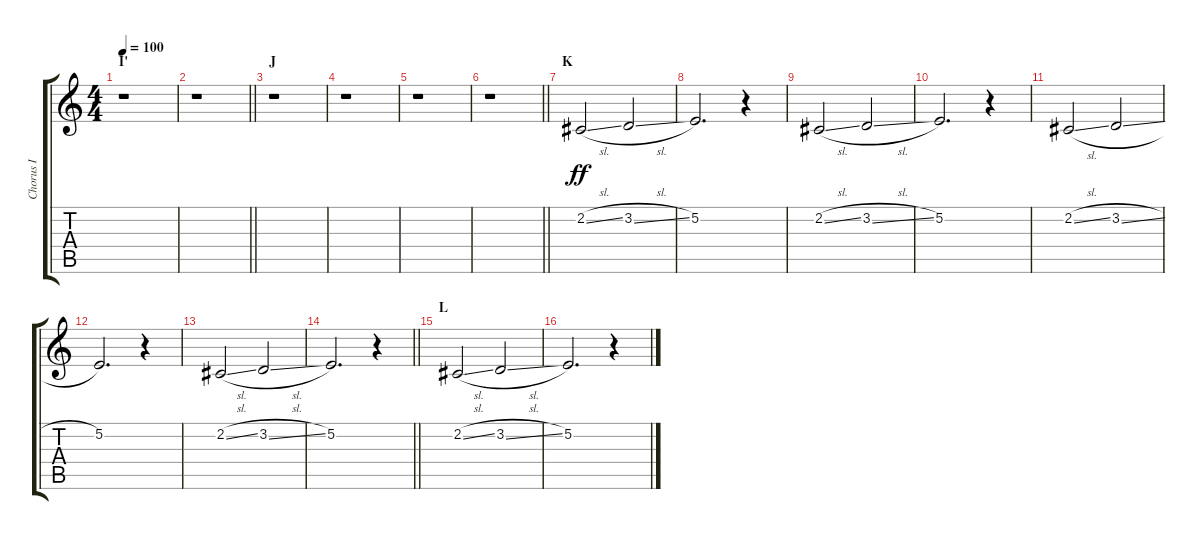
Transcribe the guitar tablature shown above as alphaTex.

\track ("Chorus I" "Chorus I") {instrument voiceoohs}
\staff {score tabs}
\tuning (E4 B3 G3 D3 A2 E2) {hide}
\ts (4 4)
\section ("" "I'")
\tempo 100
\clef g2
\ks c
r.1{dy fff} |
\barLineRight lightlight
r.1 |
\section ("" "J")
r.1 |
r.1 |
r.1 |
\barLineRight lightlight
r.1 |
\section ("" "K")
2.2{sl}.2{dy ff} 3.2{sl}.2 |
5.2.2{d} r.4 |
2.2{sl}.2 3.2{sl}.2 |
5.2.2{d} r.4 |
2.2{sl}.2 3.2{sl}.2 |
5.2.2{d} r.4 |
2.2{sl}.2 3.2{sl}.2 |
\barLineRight lightlight
5.2.2{d} r.4 |
\section ("" "L")
2.2{sl}.2 3.2{sl}.2 |
5.2.2{d} r.4
